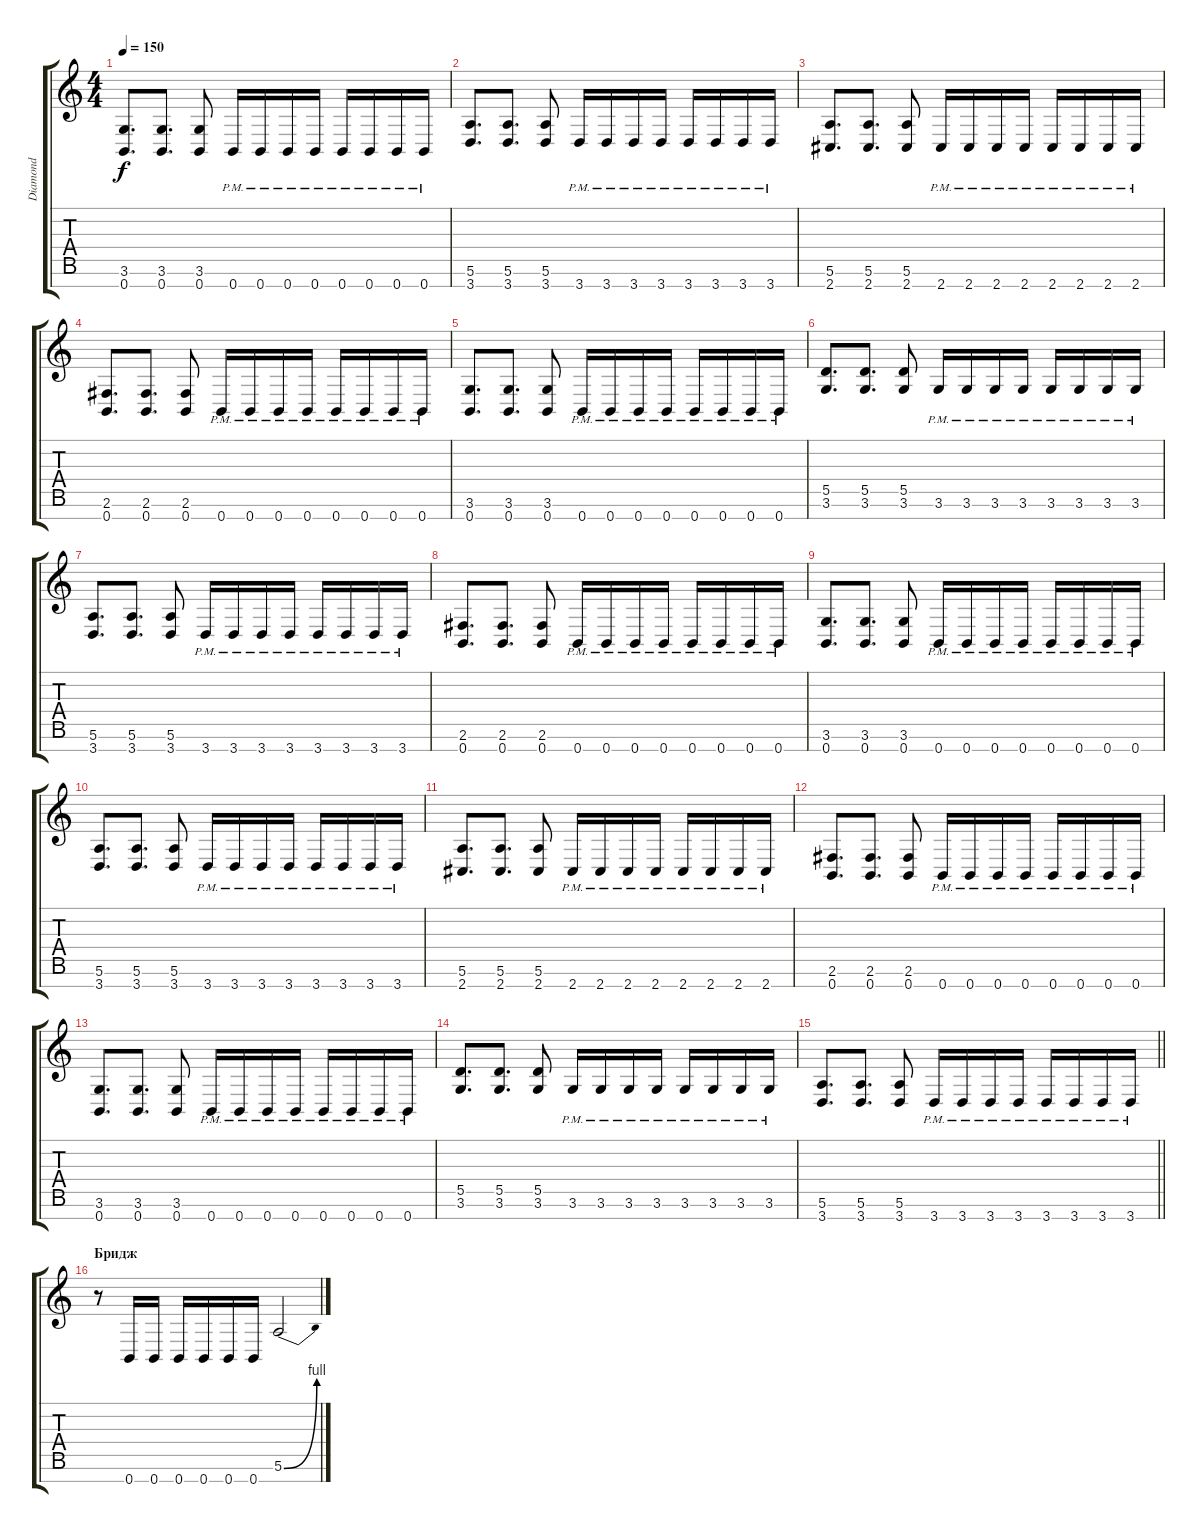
\track ("Diamond" "Diamond") {instrument overdrivenguitar}
\staff {score tabs}
\tuning (E4 B3 Gb3 D3 A2 E2 B1) {hide}
\ts (4 4)
\tempo 150
\clef g2
\ks c
(3.6 0.7).8{d dy f} (3.6 0.7).8{d} (3.6 0.7).8 0.7{pm}.16 0.7{pm}.16 0.7{pm}.16 0.7{pm}.16 0.7{pm}.16 0.7{pm}.16 0.7{pm}.16 0.7{pm}.16 |
(5.6 3.7).8{d} (5.6 3.7).8{d} (5.6 3.7).8 3.7{pm}.16 3.7{pm}.16 3.7{pm}.16 3.7{pm}.16 3.7{pm}.16 3.7{pm}.16 3.7{pm}.16 3.7{pm}.16 |
(5.6 2.7).8{d} (5.6 2.7).8{d} (5.6 2.7).8 2.7{pm}.16 2.7{pm}.16 2.7{pm}.16 2.7{pm}.16 2.7{pm}.16 2.7{pm}.16 2.7{pm}.16 2.7{pm}.16 |
(2.6 0.7).8{d} (2.6 0.7).8{d} (2.6 0.7).8 0.7{pm}.16 0.7{pm}.16 0.7{pm}.16 0.7{pm}.16 0.7{pm}.16 0.7{pm}.16 0.7{pm}.16 0.7{pm}.16 |
(3.6 0.7).8{d} (3.6 0.7).8{d} (3.6 0.7).8 0.7{pm}.16 0.7{pm}.16 0.7{pm}.16 0.7{pm}.16 0.7{pm}.16 0.7{pm}.16 0.7{pm}.16 0.7{pm}.16 |
(5.5 3.6).8{d} (5.5 3.6).8{d} (5.5 3.6).8 3.6{pm}.16 3.6{pm}.16 3.6{pm}.16 3.6{pm}.16 3.6{pm}.16 3.6{pm}.16 3.6{pm}.16 3.6{pm}.16 |
(5.6 3.7).8{d} (5.6 3.7).8{d} (5.6 3.7).8 3.7{pm}.16 3.7{pm}.16 3.7{pm}.16 3.7{pm}.16 3.7{pm}.16 3.7{pm}.16 3.7{pm}.16 3.7{pm}.16 |
(2.6 0.7).8{d} (2.6 0.7).8{d} (2.6 0.7).8 0.7{pm}.16 0.7{pm}.16 0.7{pm}.16 0.7{pm}.16 0.7{pm}.16 0.7{pm}.16 0.7{pm}.16 0.7{pm}.16 |
(3.6 0.7).8{d} (3.6 0.7).8{d} (3.6 0.7).8 0.7{pm}.16 0.7{pm}.16 0.7{pm}.16 0.7{pm}.16 0.7{pm}.16 0.7{pm}.16 0.7{pm}.16 0.7{pm}.16 |
(5.6 3.7).8{d} (5.6 3.7).8{d} (5.6 3.7).8 3.7{pm}.16 3.7{pm}.16 3.7{pm}.16 3.7{pm}.16 3.7{pm}.16 3.7{pm}.16 3.7{pm}.16 3.7{pm}.16 |
(5.6 2.7).8{d} (5.6 2.7).8{d} (5.6 2.7).8 2.7{pm}.16 2.7{pm}.16 2.7{pm}.16 2.7{pm}.16 2.7{pm}.16 2.7{pm}.16 2.7{pm}.16 2.7{pm}.16 |
(2.6 0.7).8{d} (2.6 0.7).8{d} (2.6 0.7).8 0.7{pm}.16 0.7{pm}.16 0.7{pm}.16 0.7{pm}.16 0.7{pm}.16 0.7{pm}.16 0.7{pm}.16 0.7{pm}.16 |
(3.6 0.7).8{d} (3.6 0.7).8{d} (3.6 0.7).8 0.7{pm}.16 0.7{pm}.16 0.7{pm}.16 0.7{pm}.16 0.7{pm}.16 0.7{pm}.16 0.7{pm}.16 0.7{pm}.16 |
(5.5 3.6).8{d} (5.5 3.6).8{d} (5.5 3.6).8 3.6{pm}.16 3.6{pm}.16 3.6{pm}.16 3.6{pm}.16 3.6{pm}.16 3.6{pm}.16 3.6{pm}.16 3.6{pm}.16 |
\barLineRight lightlight
(5.6 3.7).8{d} (5.6 3.7).8{d} (5.6 3.7).8 3.7{pm}.16 3.7{pm}.16 3.7{pm}.16 3.7{pm}.16 3.7{pm}.16 3.7{pm}.16 3.7{pm}.16 3.7{pm}.16 |
\section ("" "Бридж")
r.8 0.7.16 0.7.16 0.7.16 0.7.16 0.7.16 0.7.16 5.6{be (bend 0 0 60 4)}.2
